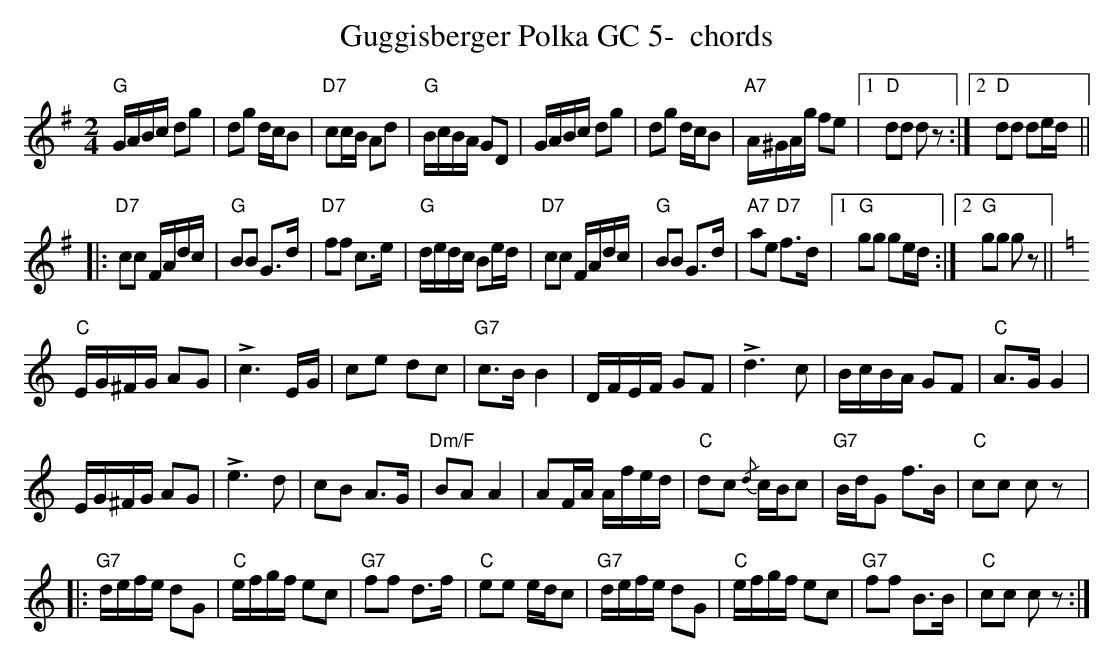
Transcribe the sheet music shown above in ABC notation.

X:1
T:Guggisberger Polka GC 5-  chords
M:2/4
L:1/16
K:Gmaj%%MIDI gchordon
"G"GABc d2g2 | d2g2 dcB2 | "D7"c2cB A2d2 | "G"BcBA G2D2 | GABc d2g2 | d2g2 dcB2 | "A7"A^GAg f2e2 |1 "D"d2d2 d2z2 :|2 "D"d2d2 d2ed ||
|: "D7"c2c2 FAdc | "G"B2B2 G3d | "D7"f2f2 c3e | "G"dedc B2ed | "D7"c2c2 FAdc | "G"B2B2 G3d | "A7"a2e2 "D7"f3d |1 "G"g2g2 g2ed :|2 "G"g2g2 g2z2 || [K:Cmaj]
"C"EG^FG A2G2 | !>!c6EG | c2e2 d2c2 | "G7"c3B B4 | DFEF G2F2 | !>!d6c2 | BcBA G2F2 | "C"A3GG4 |
EG^FG A2G2 | !>!e6d2 | c2B2 A3G | "Dm/F"B2A2A4 | A2FA Afed | "C"d2c2 {/d}cBc2 | "G7"BdG2 f3B | "C"c2c2 c2z2 |:
"G7"defe d2G2 | "C"efgf e2c2 | "G7"f2f2 d3f | "C"e2e2 edc2 | "G7"defe d2G2 | "C"efgf e2c2 | "G7"f2f2 B3B | "C"c2c2 c2z2 :|
